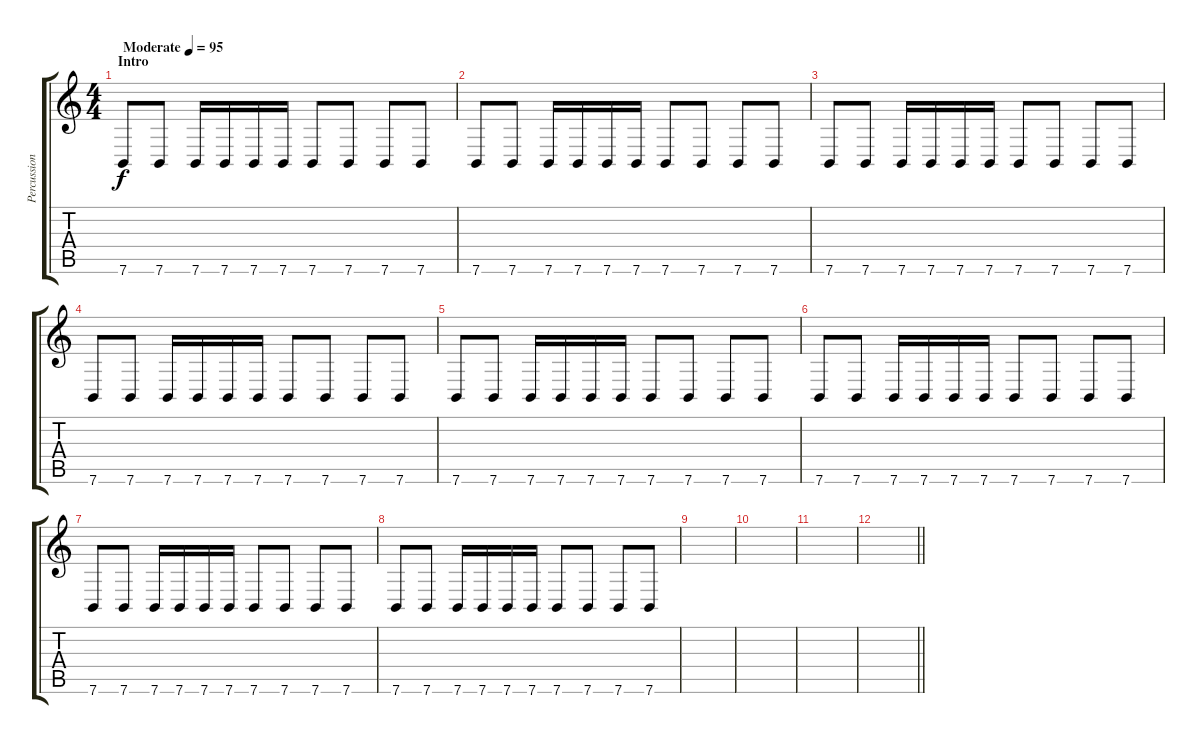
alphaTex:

\track ("Percussion (Eric Singer)" "Percussion") {instrument woodblock}
\staff {score tabs}
\tuning (E4 B3 G3 D3 A2 E2) {hide}
\ts (4 4)
\section ("" "Intro")
\tempo (95 "Moderate")
\clef g2
\ks c
7.6.8{dy f instrument woodblock} 7.6.8 7.6.16 7.6.16 7.6.16 7.6.16 7.6.8 7.6.8 7.6.8 7.6.8 |
7.6.8 7.6.8 7.6.16 7.6.16 7.6.16 7.6.16 7.6.8 7.6.8 7.6.8 7.6.8 |
7.6.8 7.6.8 7.6.16 7.6.16 7.6.16 7.6.16 7.6.8 7.6.8 7.6.8 7.6.8 |
7.6.8 7.6.8 7.6.16 7.6.16 7.6.16 7.6.16 7.6.8 7.6.8 7.6.8 7.6.8 |
7.6.8 7.6.8 7.6.16 7.6.16 7.6.16 7.6.16 7.6.8 7.6.8 7.6.8 7.6.8 |
7.6.8 7.6.8 7.6.16 7.6.16 7.6.16 7.6.16 7.6.8 7.6.8 7.6.8 7.6.8 |
7.6.8 7.6.8 7.6.16 7.6.16 7.6.16 7.6.16 7.6.8 7.6.8 7.6.8 7.6.8 |
7.6.8 7.6.8 7.6.16 7.6.16 7.6.16 7.6.16 7.6.8 7.6.8 7.6.8 7.6.8 |
|
|
|
\barLineRight lightlight
